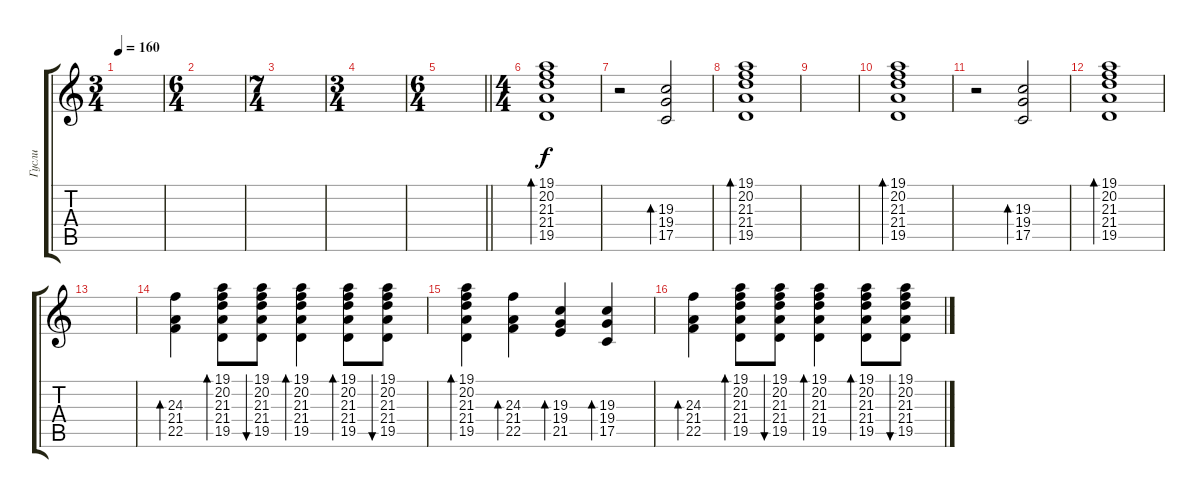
\track ("Гусли" "Гусли") {instrument koto}
\staff {score tabs}
\tuning (D4 A3 F3 C3 G2 D2) {hide}
\ts (3 4)
\tempo 160
\clef g2
\ks c
|
\ts (6 4)
|
\ts (7 4)
|
\ts (3 4)
|
\ts (6 4)
\barLineRight lightlight
|
\ts (4 4)
\section ("" "")
(19.1 20.2 21.3 21.4 19.5).1{bd 240} |
r.2 (19.3 19.4 17.5).2{bd 240} |
(19.1 20.2 21.3 21.4 19.5).1{bd 240} |
|
(19.1 20.2 21.3 21.4 19.5).1{bd 240} |
r.2 (19.3 19.4 17.5).2{bd 240} |
(19.1 20.2 21.3 21.4 19.5).1{bd 240} |
|
(24.3 21.4 22.5).4{bd 120} (19.1 20.2 21.3 21.4 19.5).8{bd 120} (19.1 20.2 21.3 21.4 19.5).8{bu 120} (19.1 20.2 21.3 21.4 19.5).4{bd 120} (19.1 20.2 21.3 21.4 19.5).8{bd 120} (19.1 20.2 21.3 21.4 19.5).8{bu 120} |
(19.1 20.2 21.3 21.4 19.5).4{bd 120} (24.3 21.4 22.5).4{bd 120} (19.3 19.4 21.5).4{bd 120} (19.3 19.4 17.5).4{bd 120} |
(24.3 21.4 22.5).4{bd 120} (19.1 20.2 21.3 21.4 19.5).8{bd 120} (19.1 20.2 21.3 21.4 19.5).8{bu 120} (19.1 20.2 21.3 21.4 19.5).4{bd 120} (19.1 20.2 21.3 21.4 19.5).8{bd 120} (19.1 20.2 21.3 21.4 19.5).8{bu 120}
